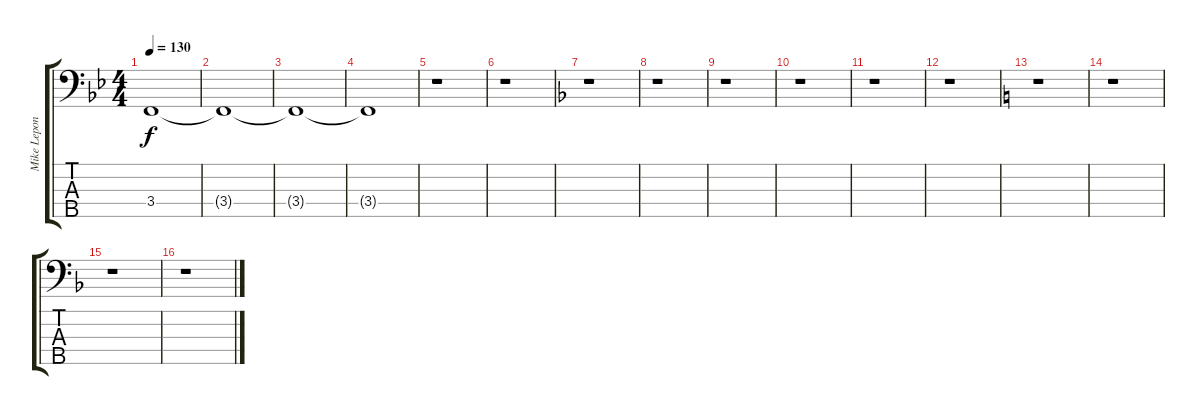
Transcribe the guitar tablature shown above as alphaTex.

\track ("Mike Lepond (bass)" "Mike Lepon") {instrument electricbassfinger}
\staff {score tabs}
\tuning (F2 C2 G1 D1 A0) {hide}
\ts (4 4)
\tempo 130
\clef f4
\ks gminor
3.4{t}.1{dy f} |
3.4{t}.1 |
3.4{t}.1 |
3.4{t}.1 |
r.1 |
r.1 |
\ks dminor
r.1 |
r.1 |
r.1 |
r.1 |
r.1 |
r.1 |
\ks aminor
r.1 |
r.1 |
\ks dminor
r.1 |
r.1
